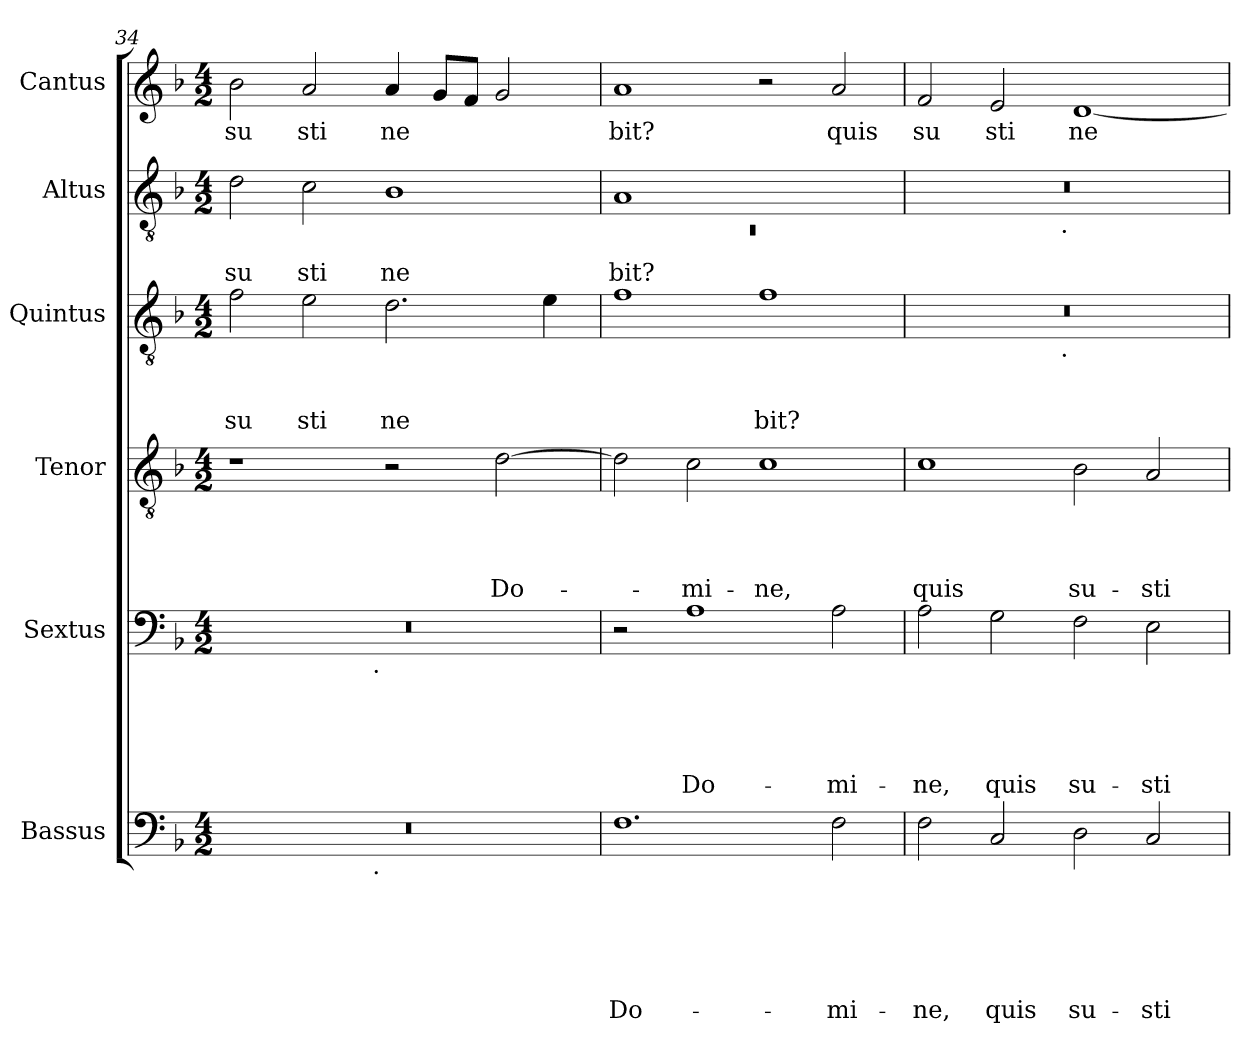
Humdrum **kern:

**kern	**text	**text	**text	**text	**text	**text	**kern	**text	**text	**text	**text	**text	**kern	**text	**text	**text	**text	**kern	**text	**text	**text	**kern	**text	**text	**kern	**text
*part6	*part6	*part6	*part6	*part6	*part6	*part6	*part5	*part5	*part5	*part5	*part5	*part5	*part4	*part4	*part4	*part4	*part4	*part3	*part3	*part3	*part3	*part2	*part2	*part2	*part1	*part1
*staff6	*staff6	*staff6	*staff6	*staff6	*staff6	*staff6	*staff5	*staff5	*staff5	*staff5	*staff5	*staff5	*staff4	*staff4	*staff4	*staff4	*staff4	*staff3	*staff3	*staff3	*staff3	*staff2	*staff2	*staff2	*staff1	*staff1
*I"Bassus	*	*	*	*	*	*	*I"Sextus	*	*	*	*	*	*I"Tenor	*	*	*	*	*I"Quintus	*	*	*	*I"Altus	*	*	*I"Cantus	*
*I'Bassus	*	*	*	*	*	*	*I'Sextus	*	*	*	*	*	*I'Tenor	*	*	*	*	*I'Quintus	*	*	*	*I'Altus	*	*	*I'Cantus	*
*clefF4	*	*	*	*	*	*	*clefF4	*	*	*	*	*	*clefGv2	*	*	*	*	*clefGv2	*	*	*	*clefGv2	*	*	*clefG2	*
*k[b-]	*	*	*	*	*	*	*k[b-]	*	*	*	*	*	*k[b-]	*	*	*	*	*k[b-]	*	*	*	*k[b-]	*	*	*k[b-]	*
*F:	*	*	*	*	*	*	*F:	*	*	*	*	*	*F:	*	*	*	*	*F:	*	*	*	*F:	*	*	*F:	*
*M4/2	*	*	*	*	*	*	*M4/2	*	*	*	*	*	*M4/2	*	*	*	*	*M4/2	*	*	*	*M4/2	*	*	*M4/2	*
=34	=34	=34	=34	=34	=34	=34	=34	=34	=34	=34	=34	=34	=34	=34	=34	=34	=34	=34	=34	=34	=34	=34	=34	=34	=34	=34
!	!	!	!	!	!	!	!	!	!	!	!	!	!	!	!	!	!	!	!	!	!LO:LY:b	!	!	!LO:LY:b	!	!LO:LY:b
*^	*	*	*	*	*	*	*^	*	*	*	*	*	*	*	*	*	*	*	*	*	*	*	*	*	*	*
0r	2ryy	.	.	.	.	.	.	0r	2ryy	.	.	.	.	.	1r	.	.	.	.	2f\	.	.	su	2d\	.	su	2b-\	su
!	!	!	!	!	!	!	!	!	!	!	!	!	!	!	!	!	!	!	!	!	!	!	!LO:LY:b	!	!	!LO:LY:b	!	!LO:LY:b
.	4...ryy	.	.	.	.	.	.	.	4...ryy	.	.	.	.	.	.	.	.	.	.	2e\	.	.	sti	2c\	.	sti	2a/	sti
!	!	!	!	!	!	!	!	!	!LO:TX:b:t=.	!	!	!	!	!	!	!	!	!	!	!	!	!	!	!	!	!	!	!
!	!LO:TX:b:t=.	!	!	!	!	!	!	!	!	!	!	!	!	!	!	!	!	!	!	!	!	!	!	!	!	!	!	!
.	1ryy	.	.	.	.	.	.	.	1ryy	.	.	.	.	.	.	.	.	.	.	.	.	.	.	.	.	.	.	.
!	!	!	!	!	!	!	!	!	!	!	!	!	!	!	!	!	!	!	!	!	!	!	!LO:LY:b	!	!	!LO:LY:b	!	!LO:LY:b
.	.	.	.	.	.	.	.	.	.	.	.	.	.	.	2r	.	.	.	.	2.d\	.	.	ne	1B-	.	ne	4a/	ne
.	.	.	.	.	.	.	.	.	.	.	.	.	.	.	.	.	.	.	.	.	.	.	.	.	.	.	8g/L	.
.	.	.	.	.	.	.	.	.	.	.	.	.	.	.	.	.	.	.	.	.	.	.	.	.	.	.	8f/J	.
!	!	!	!	!	!	!	!	!	!	!	!	!	!	!	!	!	!	!	!LO:LY:b	!	!	!	!	!	!	!	!	!
.	.	.	.	.	.	.	.	.	.	.	.	.	.	.	[>2d\	.	.	.	Do-	.	.	.	.	.	.	.	2g/	.
.	.	.	.	.	.	.	.	.	.	.	.	.	.	.	.	.	.	.	.	4e\	.	.	.	.	.	.	.	.
.	32ryy	.	.	.	.	.	.	.	32ryy	.	.	.	.	.	.	.	.	.	.	.	.	.	.	.	.	.	.	.
=35	=35	=35	=35	=35	=35	=35	=35	=35	=35	=35	=35	=35	=35	=35	=35	=35	=35	=35	=35	=35	=35	=35	=35	=35	=35	=35	=35	=35
*	*	*	*	*	*	*	*	*	*	*	*	*	*	*	*	*	*	*	*	*	*	*	*	*^	*	*	*	*
!	!	!	!	!	!	!	!LO:LY:b	!	!	!	!	!	!	!	!	!	!	!	!	!	!	!	!	!	!LO:N:vis=1	!	!LO:LY:b	!	!LO:LY:b
*v	*v	*	*	*	*	*	*	*	*	*	*	*	*	*	*	*	*	*	*	*	*	*	*	*	*	*	*	*	*
*	*	*	*	*	*	*	*v	*v	*	*	*	*	*	*	*	*	*	*	*	*	*	*	*	*	*	*	*	*
1.F	.	.	.	.	.	Do-	2r	.	.	.	.	.	2d\]	.	.	.	.	1f	.	.	.	1A	0rC	.	bit?	1a	bit?
!	!	!	!	!	!	!	!	!	!	!	!	!LO:LY:b	!	!	!	!	!LO:LY:b	!	!	!	!	!	!	!	!	!	!
.	.	.	.	.	.	.	1A	.	.	.	.	Do-	2c\	.	.	.	-mi-	.	.	.	.	.	.	.	.	.	.
!	!	!	!	!	!	!	!	!	!	!	!	!	!	!	!	!	!LO:LY:b	!	!	!	!LO:LY:b	!	!	!	!	!	!
.	.	.	.	.	.	.	.	.	.	.	.	.	1c	.	.	.	-ne,	1f	.	.	bit?	1ryy	.	.	.	2r	.
!	!	!	!	!	!	!LO:LY:b	!	!	!	!	!	!LO:LY:b	!	!	!	!	!	!	!	!	!	!	!	!	!	!	!LO:LY:b
2F\	.	.	.	.	.	-mi-	2A\	.	.	.	.	-mi-	.	.	.	.	.	.	.	.	.	.	.	.	.	2a/	quis
=36	=36	=36	=36	=36	=36	=36	=36	=36	=36	=36	=36	=36	=36	=36	=36	=36	=36	=36	=36	=36	=36	=36	=36	=36	=36	=36	=36
!	!	!	!	!	!	!LO:LY:b	!	!	!	!	!	!LO:LY:b	!	!	!	!	!LO:LY:b	!	!	!	!	!	!	!	!	!	!LO:LY:b
*	*	*	*	*	*	*	*	*	*	*	*	*	*	*	*	*	*	*^	*	*	*	*	*	*	*	*	*
2F\	.	.	.	.	.	-ne,	2A\	.	.	.	.	-ne,	1c	.	.	.	quis	0r	2ryy	.	.	.	0r	2ryy	.	.	2f/	su
!	!	!	!	!	!	!LO:LY:b	!	!	!	!	!	!LO:LY:b	!	!	!	!	!	!	!	!	!	!	!	!	!	!	!	!LO:LY:b
2C/	.	.	.	.	.	quis	2G\	.	.	.	.	quis	.	.	.	.	.	.	4...ryy	.	.	.	.	4...ryy	.	.	2e/	sti
!	!	!	!	!	!	!	!	!	!	!	!	!	!	!	!	!	!	!	!	!	!	!	!	!LO:TX:b:t=.	!	!	!	!
!	!	!	!	!	!	!	!	!	!	!	!	!	!	!	!	!	!	!	!LO:TX:b:t=.	!	!	!	!	!	!	!	!	!
.	.	.	.	.	.	.	.	.	.	.	.	.	.	.	.	.	.	.	1ryy	.	.	.	.	1ryy	.	.	.	.
!	!	!	!	!	!	!LO:LY:b	!	!	!	!	!	!LO:LY:b	!	!	!	!	!LO:LY:b	!	!	!	!	!	!	!	!	!	!	!LO:LY:b
2D\	.	.	.	.	.	su-	2F\	.	.	.	.	su-	2B-\	.	.	.	su-	.	.	.	.	.	.	.	.	.	[<1d	ne
!	!	!	!	!	!	!LO:LY:b	!	!	!	!	!	!LO:LY:b	!	!	!	!	!LO:LY:b	!	!	!	!	!	!	!	!	!	!	!
2C/	.	.	.	.	.	-sti-	2E\	.	.	.	.	-sti-	2A/	.	.	.	-sti-	.	.	.	.	.	.	.	.	.	.	.
.	.	.	.	.	.	.	.	.	.	.	.	.	.	.	.	.	.	.	32ryy	.	.	.	.	32ryy	.	.	.	.
*	*	*	*	*	*	*	*	*	*	*	*	*	*	*	*	*	*	*v	*v	*	*	*	*	*	*	*	*	*
*	*	*	*	*	*	*	*	*	*	*	*	*	*	*	*	*	*	*	*	*	*	*v	*v	*	*	*	*
=	=	=	=	=	=	=	=	=	=	=	=	=	=	=	=	=	=	=	=	=	=	=	=	=	=	=
*-	*-	*-	*-	*-	*-	*-	*-	*-	*-	*-	*-	*-	*-	*-	*-	*-	*-	*-	*-	*-	*-	*-	*-	*-	*-	*-
